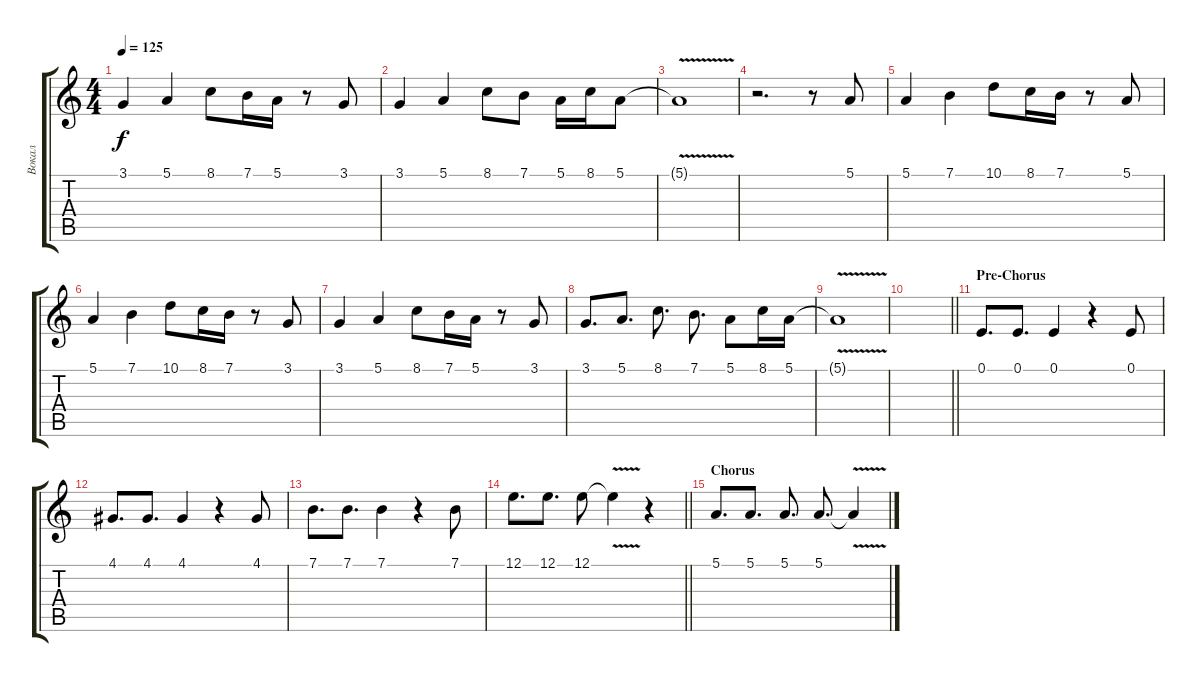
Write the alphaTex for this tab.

\track ("Вокал" "Вокал") {instrument trumpet}
\staff {score tabs}
\tuning (E4 B3 G3 D3 A2 E2) {hide}
\ts (4 4)
\tempo 125
\clef g2
\ks aminor
3.1.4{dy f} 5.1.4 8.1.8 7.1.16 5.1.16 r.8 3.1.8 |
3.1.4 5.1.4 8.1.8 7.1.8 5.1.16 8.1.16 5.1.8 |
5.1{v t}.1 |
r.2{d} r.8 5.1.8 |
5.1.4 7.1.4 10.1.8 8.1.16 7.1.16 r.8 5.1.8 |
5.1.4 7.1.4 10.1.8 8.1.16 7.1.16 r.8 3.1.8 |
3.1.4 5.1.4 8.1.8 7.1.16 5.1.16 r.8 3.1.8 |
3.1.8{d} 5.1.8{d} 8.1.8{d} 7.1.8{d} 5.1.8 8.1.16 5.1.16 |
5.1{v t}.1 |
\barLineRight lightlight
|
\section ("" "Pre-Chorus")
0.1.8{d} 0.1.8{d} 0.1.4 r.4 0.1.8 |
4.1.8{d} 4.1.8{d} 4.1.4 r.4 4.1.8 |
7.1.8{d} 7.1.8{d} 7.1.4 r.4 7.1.8 |
\barLineRight lightlight
12.1.8{d} 12.1.8{d} 12.1.8 12.1{v t}.4 r.4 |
\section ("" "Chorus")
5.1.8{d} 5.1.8{d} 5.1.8{d} 5.1.8{d} 5.1{v t}.4
